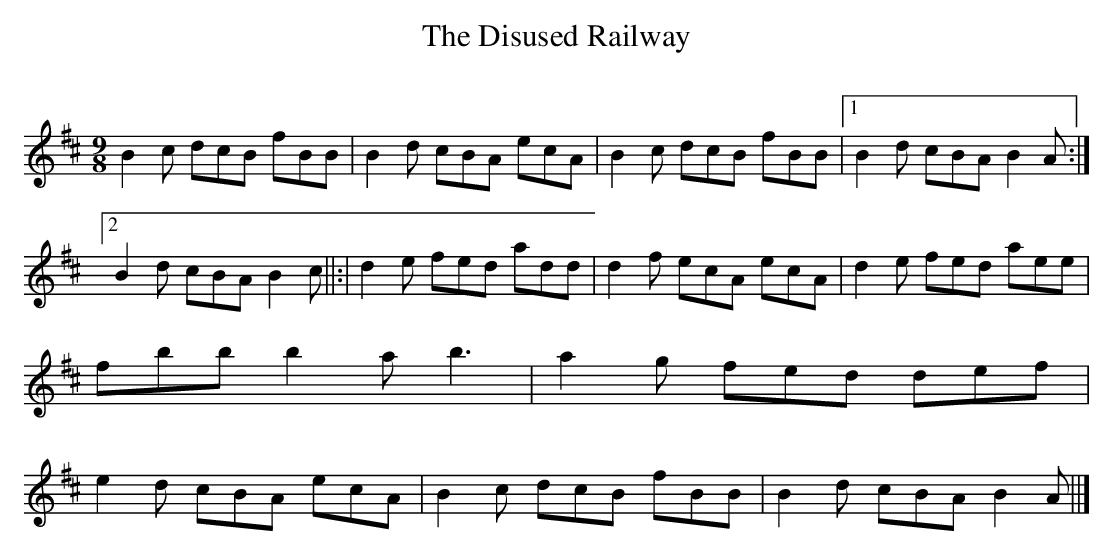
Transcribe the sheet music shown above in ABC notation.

X:1
T:Disused Railway, The
C:
M:9/8
L:1/8
K:Bm
B2 c dcB fBB |B2 d cBA ecA |B2 c dcB fBB |[1B2 d cBA B2 A :|[2B2 d cBA B2 c ||:|d2 e fed add |d2 f ecA ecA |d2 e fed aee |fbb b2 a b3 |a2 g fed def |e2 d cBA ecA |B2 c dcB fBB |B2 d cBA B2 A ||]
